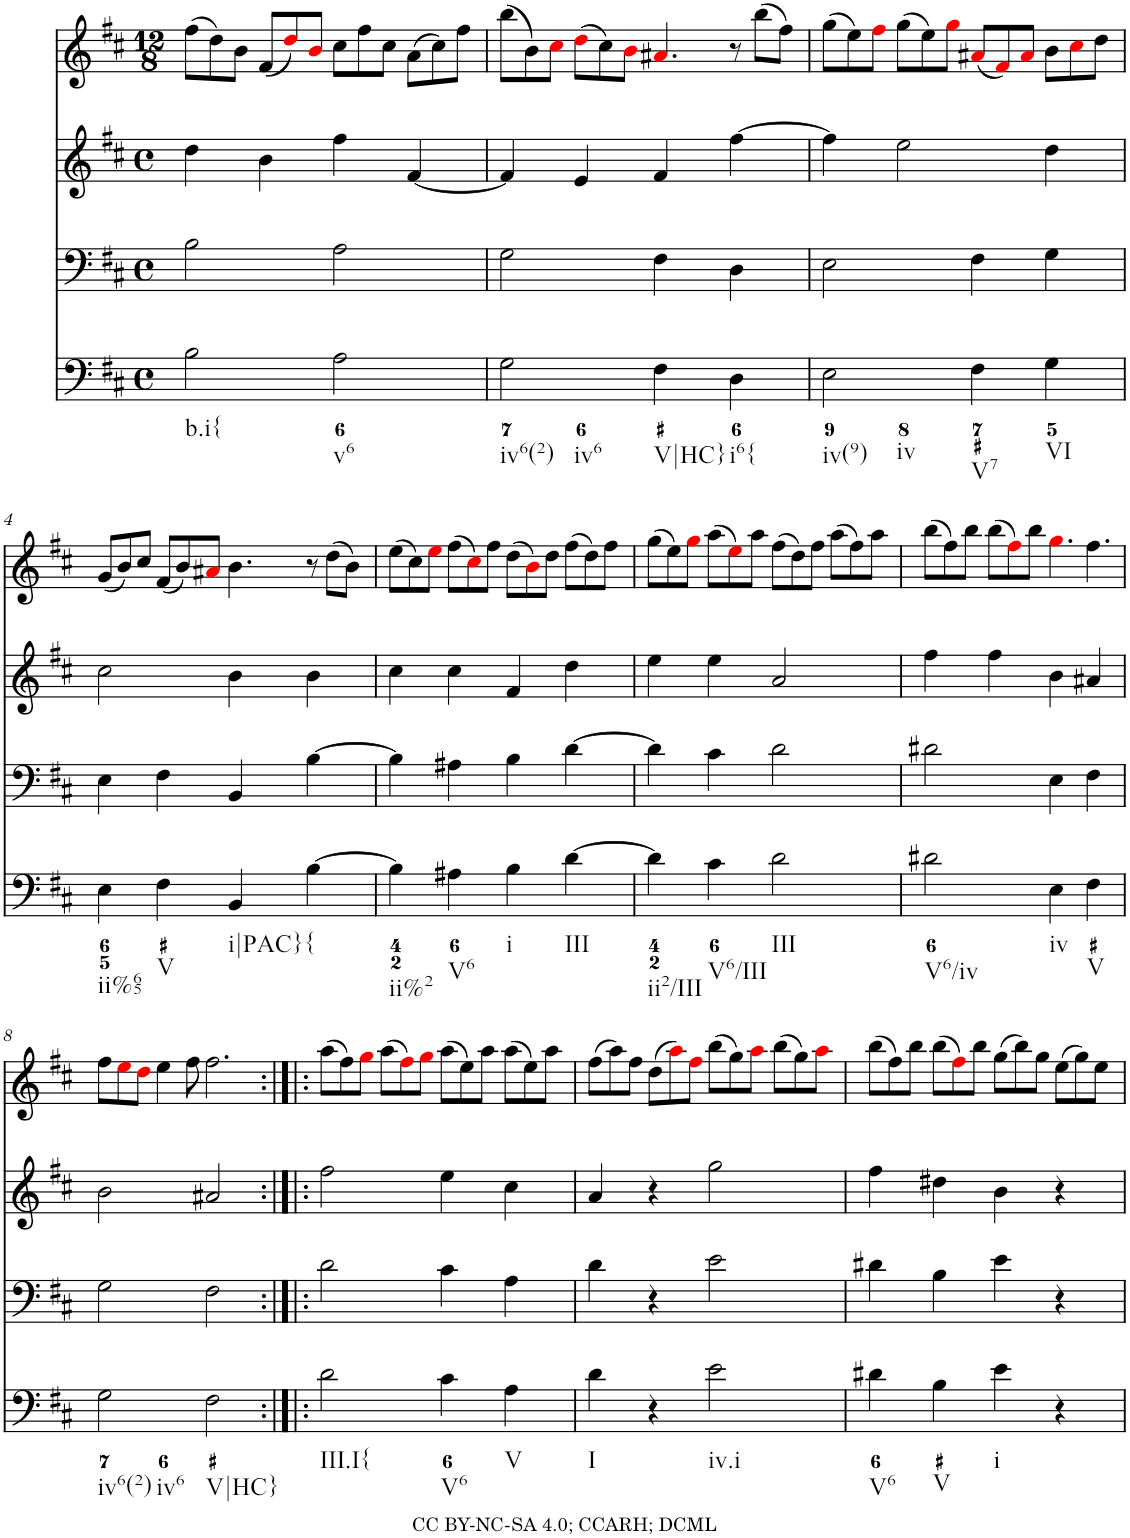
**kern	**kern	**kern	**kern
*part4	*part3	*part2	*part1
*staff4	*staff3	*staff2	*staff1
*I"Piano	*I"Piano	*I"Piano	*I"Piano
*I'Pno	*I'Pno	*I'Pno	*I'Pno
*clefF4	*clefF4	*clefG2	*clefG2
*k[f#c#]	*k[f#c#]	*k[f#c#]	*k[f#c#]
*b:	*b:	*b:	*b:
*M4/4	*M4/4	*M4/4	*M12/8
=1	=1	=1	=1
!LO:TX:b:t=b.i{	!	!	!
2B\	2B\	4dd\	(8ff#\L
.	.	.	8dd\)
.	.	4b\	8b\J
.	.	.	(8f#/L
!LO:TX:b:t=v6	!	!	!
2A\	2A\	4ff#\	8ddi/)
.	.	.	8bi/J
.	.	[4f#/	8cc#\L
.	.	.	8ff#\
2ryy	2ryy	2ryy	8cc#\J
.	.	.	(8a\L
.	.	.	8cc#\)
.	.	.	8ff#\J
=2	=2	=2	=2
!LO:TX:b:t=iv6(2)	!	!	!
!LO:TX:b:t=iv6	!	!	!
2G\	2G\	4f#/]	(8bb\L
.	.	.	8b\)
.	.	4e/	8cc#i\J
.	.	.	(8ddi\L
!LO:TX:b:t=V|HC}	!	!	!
4F#\	4F#\	4f#/	8cc#\)
.	.	.	8bi\J
!LO:TX:b:t=i6{	!	!	!
4D\	4D\	[4ff#\	4.a#Xi/
2ryy	2ryy	2ryy	.
.	.	.	8r
.	.	.	(8bb\L
.	.	.	8ff#\J)
=3	=3	=3	=3
!LO:TX:b:t=iv(9)	!	!	!
!LO:TX:b:t=iv	!	!	!
2E\	2E\	4ff#\]	(8gg\L
.	.	.	8ee\)
.	.	2ee\	8ff#i\J
.	.	.	(8gg\L
!LO:TX:b:t=V7	!	!	!
4F#\	4F#\	.	8ee\)
.	.	.	8ggi\J
!LO:TX:b:t=VI	!	!	!
4G\	4G\	4dd\	(8a#Xi/L
.	.	.	8f#i/)
2ryy	2ryy	2ryy	8a#i/J
.	.	.	8b\L
.	.	.	8cc#i\
.	.	.	8dd\J
!!LO:LB:g=z
=4	=4	=4	=4
!LO:TX:b:t=ii%65	!	!	!
4E\	4E\	2cc#\	(8g/L
.	.	.	8b/)
!LO:TX:b:t=V	!	!	!
4F#\	4F#\	.	8cc#/J
.	.	.	(8f#/L
!LO:TX:b:t=i|PAC}	!	!	!
4BB/	4BB/	4b\	8b/)
.	.	.	8a#Xi/J
!LO:TX:b:t={	!	!	!
[4B\	[4B\	4b\	4.b\
2ryy	2ryy	2ryy	.
.	.	.	8r
.	.	.	(8dd\L
.	.	.	8b\J)
=5	=5	=5	=5
!LO:TX:b:t=ii%2	!	!	!
4B\]	4B\]	4cc#\	(8ee\L
.	.	.	8cc#\)
!LO:TX:b:t=V6	!	!	!
4A#X\	4A#X\	4cc#\	8eei\J
.	.	.	(8ff#\L
!LO:TX:b:t=i	!	!	!
4B\	4B\	4f#/	8cc#i\)
.	.	.	8ff#\J
!LO:TX:b:t=III	!	!	!
[4d\	[4d\	4dd\	(8dd\L
.	.	.	8bi\)
2ryy	2ryy	2ryy	8dd\J
.	.	.	(8ff#\L
.	.	.	8dd\)
.	.	.	8ff#\J
=6	=6	=6	=6
!LO:TX:b:t=ii2/III	!	!	!
4d\]	4d\]	4ee\	(8gg\L
.	.	.	8ee\)
!LO:TX:b:t=V6/III	!	!	!
4c#\	4c#\	4ee\	8ggi\J
.	.	.	(8aa\L
!LO:TX:b:t=III	!	!	!
2d\	2d\	2a/	8eei\)
.	.	.	8aa\J
.	.	.	(8ff#\L
.	.	.	8dd\)
2ryy	2ryy	2ryy	8ff#\J
.	.	.	(8aa\L
.	.	.	8ff#\)
.	.	.	8aa\J
=7	=7	=7	=7
!LO:TX:b:t=V6/iv	!	!	!
2d#X\	2d#X\	4ff#\	(8bb\L
.	.	.	8ff#\)
.	.	4ff#\	8bb\J
.	.	.	(8bb\L
!LO:TX:b:t=iv	!	!	!
4E\	4E\	4b\	8ff#i\)
.	.	.	8bb\J
!LO:TX:b:t=V	!	!	!
4F#\	4F#\	4a#X/	4.ggi\
2ryy	2ryy	2ryy	.
.	.	.	4.ff#\
!!LO:LB:g=z
=8	=8	=8	=8
!LO:TX:b:t=iv6(2)	!	!	!
!LO:TX:b:t=iv6	!	!	!
2G\	2G\	2b\	8ff#\L
.	.	.	8eei\
.	.	.	8ddi\J
.	.	.	4ee\
!LO:TX:b:t=V|HC}	!	!	!
2F#\	2F#\	2a#X/	.
.	.	.	8ff#\
.	.	.	2.ff#\
2ryy	2ryy	2ryy	.
=9:|!|:	=9:|!|:	=9:|!|:	=9:|!|:
!LO:TX:b:t=III.I{	!	!	!
2d\	2d\	2ff#\	(8aa\L
.	.	.	8ff#\)
.	.	.	8ggi\J
.	.	.	(8aa\L
!LO:TX:b:t=V6	!	!	!
4c#\	4c#\	4ee\	8ff#i\)
.	.	.	8ggi\J
!LO:TX:b:t=V	!	!	!
4A\	4A\	4cc#\	(8aa\L
.	.	.	8ee\)
2ryy	2ryy	2ryy	8aa\J
.	.	.	(8aa\L
.	.	.	8ee\)
.	.	.	8aa\J
=10	=10	=10	=10
!LO:TX:b:t=I	!	!	!
4d\	4d\	4a/	(8ff#\L
.	.	.	8aa\)
4r	4r	4r	8ff#\J
.	.	.	(8dd\L
!LO:TX:b:t=iv.i	!	!	!
2e\	2e\	2gg\	8aai\)
.	.	.	8ff#i\J
.	.	.	(8bb\L
.	.	.	8gg\)
2ryy	2ryy	2ryy	8aai\J
.	.	.	(8bb\L
.	.	.	8gg\)
.	.	.	8aai\J
=11	=11	=11	=11
!LO:TX:b:t=V6	!	!	!
4d#X\	4d#X\	4ff#\	(8bb\L
.	.	.	8ff#\)
!LO:TX:b:t=V	!	!	!
4B\	4B\	4dd#X\	8bb\J
.	.	.	(8bb\L
!LO:TX:b:t=i	!	!	!
4e\	4e\	4b\	8ff#i\)
.	.	.	8bb\J
4r	4r	4r	(8gg\L
.	.	.	8bb\)
2ryy	2ryy	2ryy	8gg\J
.	.	.	(8ee\L
.	.	.	8gg\)
.	.	.	8ee\J
=	=	=	=
*-	*-	*-	*-
